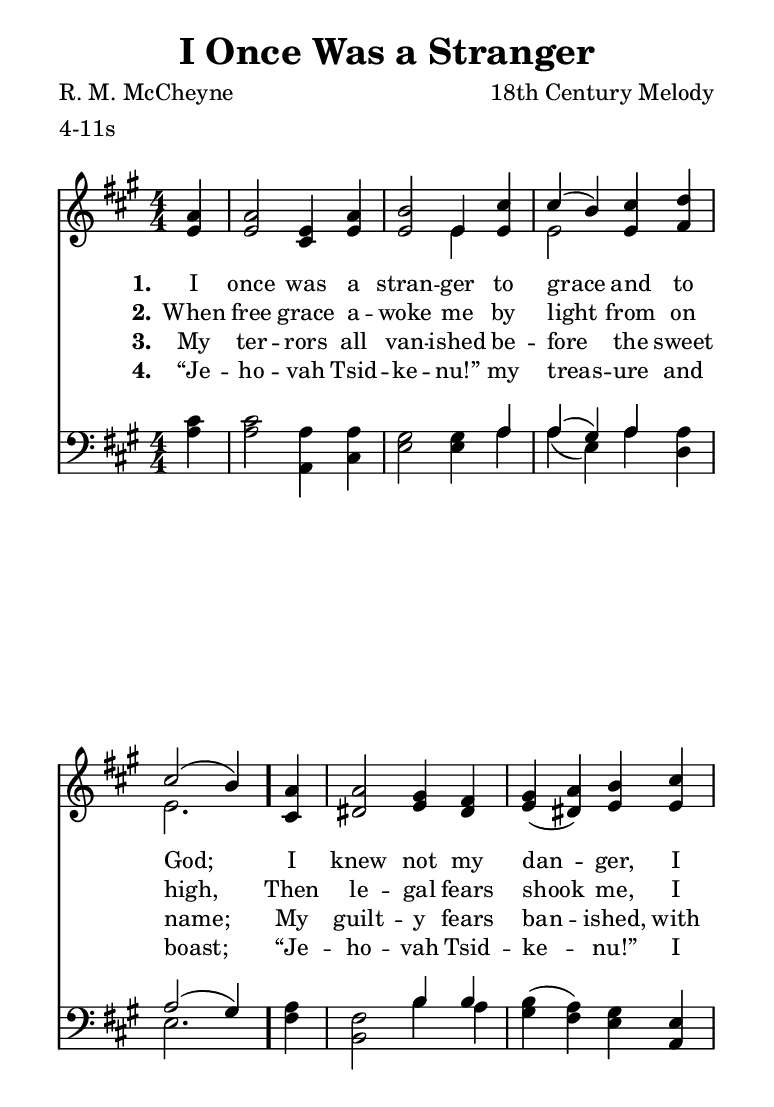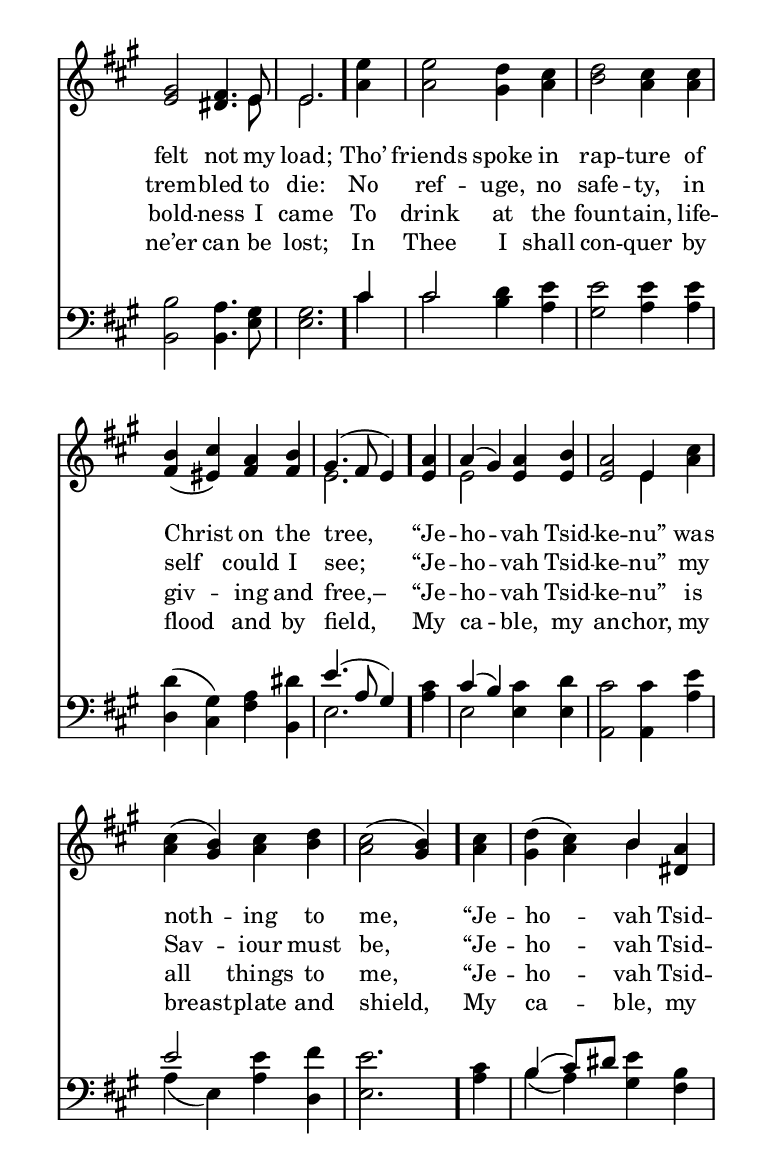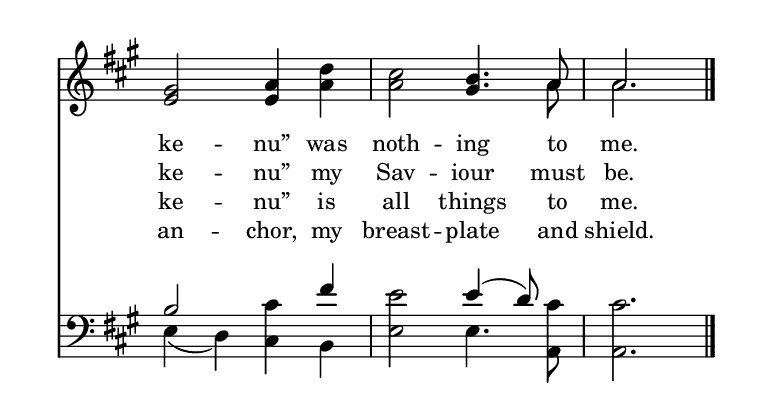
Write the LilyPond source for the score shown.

\include "common/global.ily"
\paper {
  \include "common/paper.ily"
}

\header{
  hymnnumber = "226"
  title = "I Once Was a Stranger"
  tunename = "Adeste Fideles"
  meter = "4-11s"
  poet = "R. M. McCheyne"
  composer = "18th Century Melody"
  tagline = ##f
}

global = {
  \include "common/overrides.ily"
  \override Staff.TimeSignature.style = #'numbered
  \time 4/4
  \override Score.MetronomeMark.transparent = ##t % hide all fermata changes too
  \tempo 4=100
  \key a \major
  \partial 4
  \autoBeamOff
}

notesSoprano = {
\global
\relative c'' {

  a4 | a2 e4 a | b2 e,4 cis' | cis( b) cis d | cis2( b4)
  a4 | a2 gis4 fis | gis( a) b cis | gis2 fis4. e8 | e2.
  e'4 | e2 d4 cis | d2 cis4 cis | b( cis) a b | gis4.( fis8 e4)
  a4 | a( gis) a b | a2 e4 cis' | cis( b) cis d | cis2( b4)
  cis4 | d( cis) b a | gis2 a4 d | cis2 b4. a8 | a2.

  \bar "|."

}
}

notesAlto = {
\global
\relative e' {

  e4 | e2 cis4 e | e2 e4 e | e2 e4 fis | e2.
  cis4 | dis2 e4 dis | e( dis) e e | e2 dis4. e8 | e2.
  a4 | a2 gis4 a | b2 a4 a | fis( eis) fis fis | e2.
  e4 | e2 e4 e | e2 e4 a | a( gis) a b | a2( gis4)
  a4 | gis( a) b dis, | e2 e4 a | a2 gis4. a8 | a2.

}
}

notesTenor = {
\global
\relative a {

  cis4 | cis2 a4 a | gis2 gis4 a | a( gis) a a | a2( gis4)
  a4 | fis2 b4 b | b( a) gis e | b'2 a4. gis8 | gis2.
  cis4 | cis2 d4 e | e2 e4 e | d( gis,) a dis | e4.( a,8 gis4)
  cis4 | cis( b) cis d | cis2 cis4 e | e2 e4 fis | e2.
  cis4 | b( cis8[) dis] e4 b | b2 cis4 fis | e2 e4( d8) cis | cis2.

}
}

notesBass = {
\global
\relative f {

  a4 | a2 a,4 cis | e2 e4 a | a( e) a d, | e2.
  fis4 | b,2 b'4 a | gis( fis) e a, | b2 b4. e8 | e2.
  cis'4 | cis2 b4 a | gis2 a4 a | d,4( cis) fis b, | e2.
  a4 | e2 e4 e | a,2 a4 a' | a( e) a d, | e2.
  a4 | b( a) gis fis | e( d) cis b | e2 e4. a,8 | a2.

}
}

wordsA = \lyricmode {
\set stanza = "1."

I once was a stran -- ger to grace and to God; \bar "."
I knew not my dan -- ger, I felt not my load; \bar "."
Tho’ friends spoke in rap -- ture of Christ on the tree, \bar "."
%{HIDE>%} “Je -- ho -- vah Tsid -- ke -- nu” was noth -- ing to me, %{<HIDE%} \bar "."
“Je -- ho -- vah Tsid -- ke -- nu” was noth -- ing to me. \bar "."

}

wordsB = \lyricmode {
\set stanza = "2."

When free grace a -- woke me by light from on high,
Then le -- gal fears shook me, I trem -- bled to die:
No ref -- uge, no safe -- ty, in self could I see;
%{HIDE>%} “Je -- ho -- vah Tsid -- ke -- nu” my Sav -- iour must be, %{<HIDE%}
“Je -- ho -- vah Tsid -- ke -- nu” my Sav -- iour must be.

}

wordsC = \lyricmode {
\set stanza = "3."

My ter -- rors all van -- ished be -- fore the sweet name;
My guilt -- y fears ban -- ished, with bold -- ness I came
To drink at the foun -- tain, life -- giv -- ing and free,–
%{HIDE>%} “Je -- ho -- vah Tsid -- ke -- nu”  is all things to me, %{<HIDE%}
“Je -- ho -- vah Tsid -- ke -- nu”  is all things to me.

}

wordsD = \lyricmode {
\set stanza = "4."

“Je -- ho -- vah Tsid -- ke -- nu!” my treas -- ure and boast;
“Je -- ho -- vah Tsid -- ke -- nu!” I ne’er can be lost;
In Thee I shall con -- quer by flood and by field,
%{HIDE>%} My ca -- ble, my an -- chor, my breast -- plate and shield, %{<HIDE%}
My ca -- ble, my an -- chor, my breast -- plate and shield.

}

\score {
  \context ChoirStaff <<
    \context Staff = upper <<
      \set ChoirStaff.systemStartDelimiter = #'SystemStartBar
      \partcombine #'(2 . 9) \notesSoprano \notesAlto
      \context NullVoice = sopranos { \voiceOne << \notesSoprano >> }
      \context NullVoice = altos { \voiceTwo << \notesAlto >> }
      \context Lyrics = one   \lyricsto sopranos \wordsA
      \context Lyrics = two   \lyricsto sopranos \wordsB
      \context Lyrics = three \lyricsto sopranos \wordsC
      \context Lyrics = four  \lyricsto sopranos \wordsD
    >>
    \context Staff = men <<
      \clef bass
      \partcombine #'(2 . 9) \notesTenor \notesBass
      \context NullVoice = tenors { \voiceOne << \notesTenor >> }
      \context NullVoice = basses { \voiceTwo << \notesBass >> }
    >>
  >>
  \layout {
    \include "common/layout.ily"
  }
  \midi{
    \include "common/midi.ily"
  }
}

\version "2.19.49"  % necessary for upgrading to future LilyPond versions.

% vi:set et ts=2 sw=2 ai nocindent syntax=lilypond:
